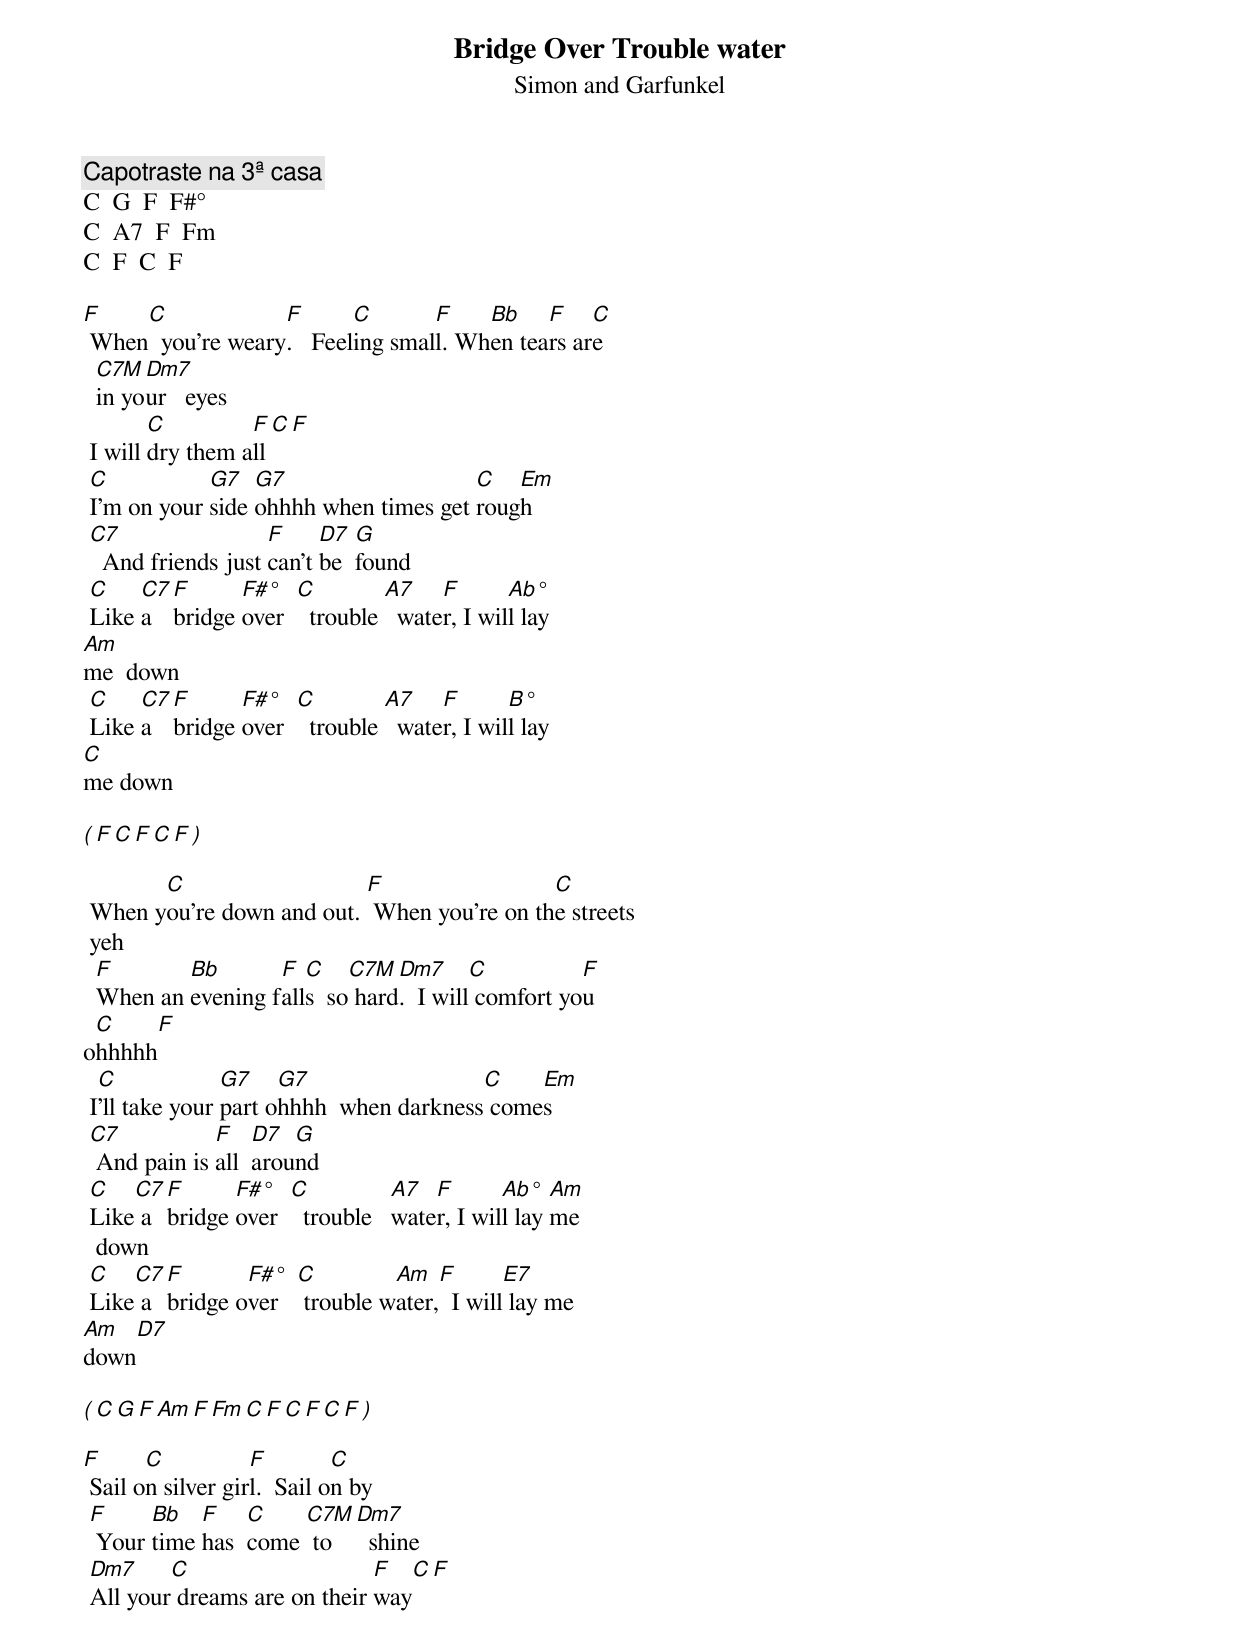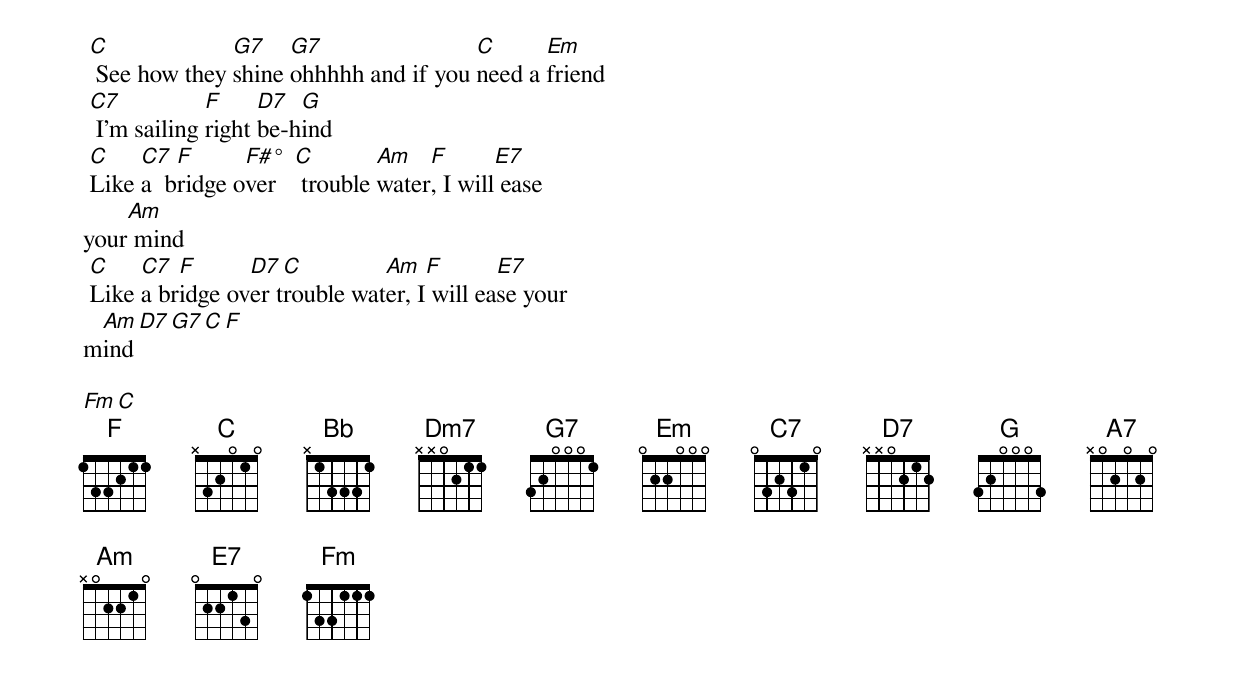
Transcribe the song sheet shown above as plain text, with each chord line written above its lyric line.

Bridge Over Trouble water
Simon and Garfunkel

Capotraste na 3ª casa
C  G  F  F#°
C  A7  F  Fm
C  F  C  F

F    C             F       C       F    Bb    F    C
 When  you're weary.   Feeling small. When tears are
  C7M  Dm7
  in your   eyes
        C         F  C  F
 I will dry them all
 C           G7   G7                   C   Em
 I'm on your side ohhhh when times get rough
 C7                 F     D7  G
   And friends just can't be  found
 C    C7  F      F#°   C         A7    F       Ab°
 Like a   bridge over    trouble   water, I will lay
Am
me  down
 C    C7  F      F#°   C         A7    F       B°
 Like a   bridge over    trouble   water, I will lay
C
me down

( F  C  F  C  F )

       C                   F                 C
 When you're down and out.  When you're on the streets
 yeh
  F       Bb       F  C    C7M  Dm7      C          F
  When an evening falls  so hard.  I will comfort you
 C    F
ohhhhh
  C             G7    G7                 C    Em
 I'll take your part ohhhh  when darkness comes
 C7           F    D7  G
  And pain is all  around
 C   C7  F      F#°   C           A7  F       Ab°   Am
 Like a  bridge over    trouble   water, I will lay me
  down
 C   C7  F       F#°   C         Am   F       E7
 Like a  bridge over    trouble water,  I will lay me
Am  D7
down

( C  G  F  Am  F  Fm  C   F   C    F   C  F )

F      C           F         C
 Sail on silver girl.  Sail on by
 F     Bb   F    C    C7M  Dm7
  Your time has  come  to    shine
 Dm7     C                    F  C  F
 All your dreams are on their way
 C             G7    G7                C      Em
  See how they shine ohhhhh and if you need a friend
 C7           F     D7  G
  I'm sailing right be-hind
 C    C7  F      F#°   C        Am   F       E7
 Like a  bridge over    trouble water, I will ease
    Am
your mind
 C    C7  F      D7  C         Am   F       E7
 Like a bridge over trouble water, I will ease your
 Am   D7  G7  C  F
mind

Fm   C
